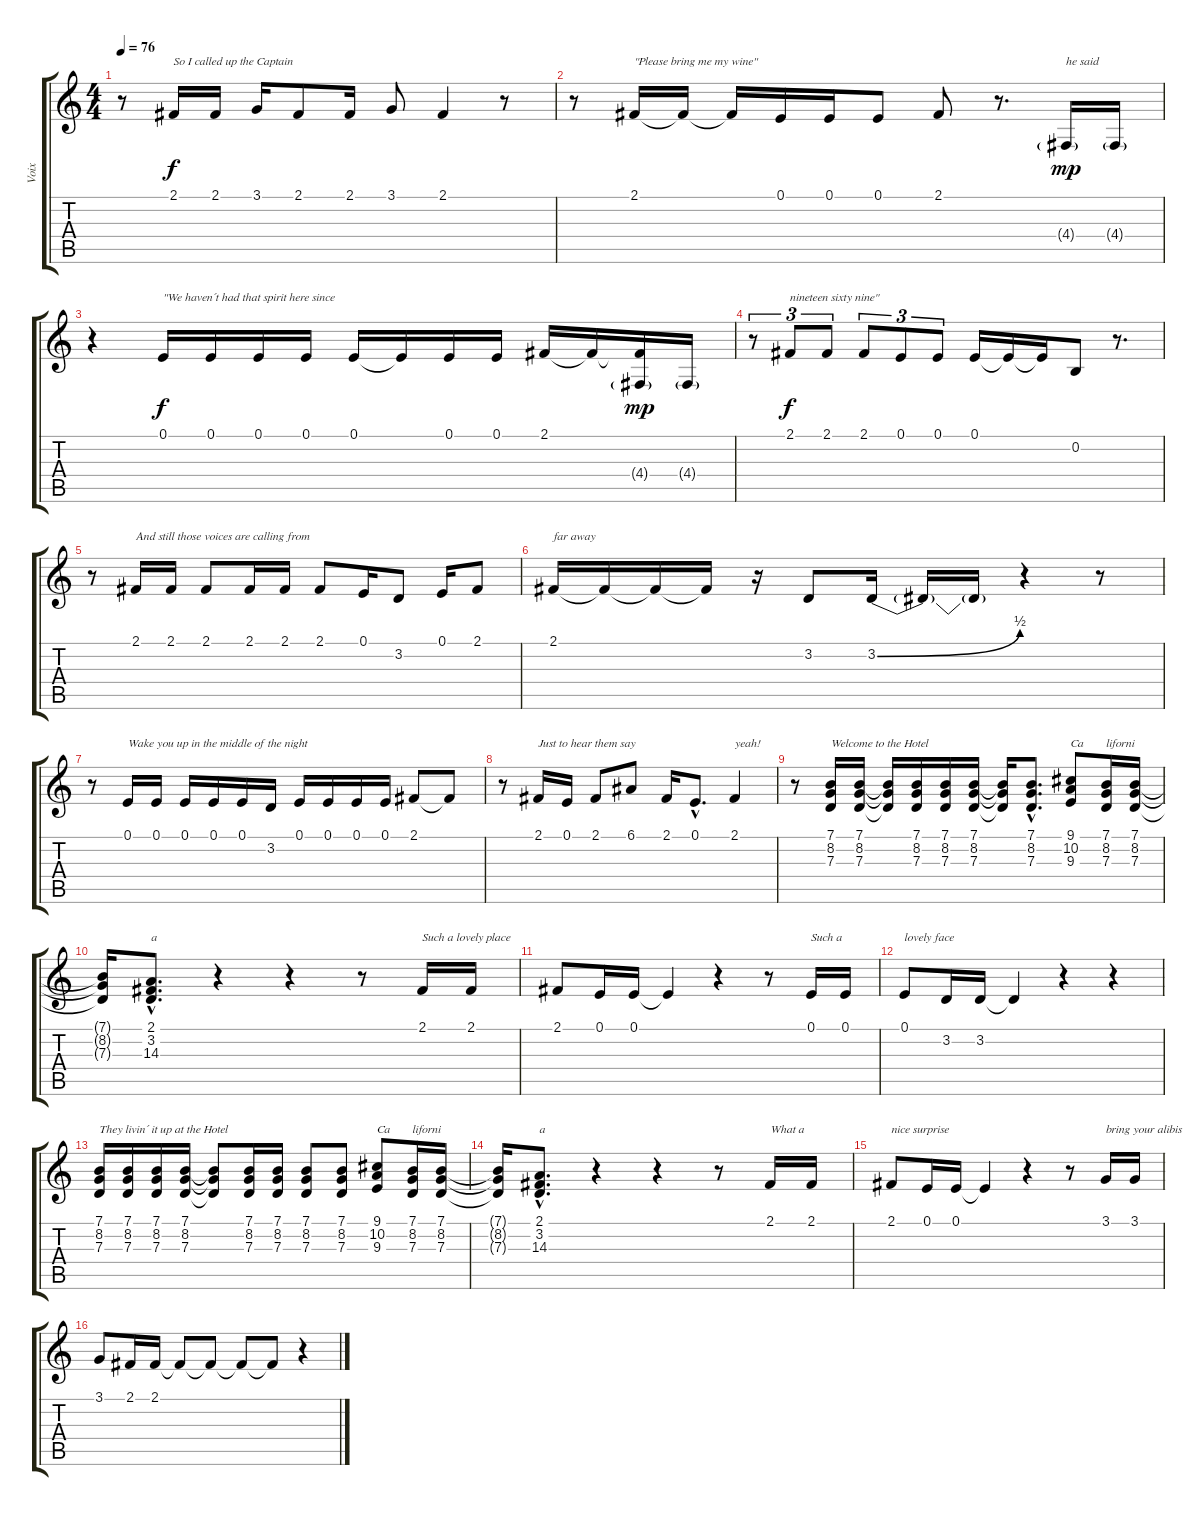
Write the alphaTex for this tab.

\track ("Voix" "Voix") {instrument lead1square}
\staff {score tabs}
\tuning (E4 B3 G3 D3 A2 E2) {hide}
\ts (4 4)
\tempo 76
\clef g2
\ks c
r.8{dy f} 2.1.16{txt "So I called up the Captain"} 2.1.16 3.1.16 2.1.8 2.1.16 3.1.8 2.1.4 r.8 |
r.8 2.1.16{txt "\"Please bring me my wine\""} 2.1{t}.16 2.1{t}.16 0.1.16 0.1.16 0.1.8 2.1.8 r.8{d} 4.4{g}.16{txt "he said" dy mp} 4.4{g}.16 |
r.4 0.1.16{txt "\"We haven´t had that spirit here since" dy f} 0.1.16 0.1.16 0.1.16 0.1.16 0.1{t}.16 0.1.16 0.1.16 2.1.16 2.1{t}.16 (2.1{t} 4.4{g}).16{dy mp} 4.4{g}.16 |
r.8{tu (3 2)} 2.1.8{tu (3 2) txt "nineteen sixty nine\"" dy f} 2.1.8{tu (3 2)} 2.1.8{tu (3 2)} 0.1.8{tu (3 2)} 0.1.8{tu (3 2)} 0.1.16 0.1{t}.16 0.1{t}.16 0.2.8 r.8{d} |
r.8 2.1.16{txt "And still those voices are calling from"} 2.1.16 2.1.8 2.1.16 2.1.16 2.1.8 0.1.16 3.2.8 0.1.16 2.1.8 |
2.1.16{txt "far away"} 2.1{t}.16 2.1{t}.16 2.1{t}.16 r.16 3.2.8 3.2{be (bend 0 0 60 2)}.16 3.2{t}.16 3.2{t}.16 r.4 r.8 |
r.8 0.1.16{txt "Wake you up in the middle of the night "} 0.1.16 0.1.16 0.1.16 0.1.16 3.2.16 0.1.16 0.1.16 0.1.16 0.1.16 2.1.8 2.1{t}.8 |
r.8 2.1.16{txt "Just to hear them say"} 0.1.16 2.1.8 6.1.8 2.1.16 0.1{hac}.8{d} 2.1.4{txt "yeah!"} |
r.8 (7.1 8.2 7.3).16{txt "Welcome to the Hotel "} (7.1 8.2 7.3).16 (7.1{t} 8.2{t} 7.3{t}).16 (7.1 8.2 7.3).16 (7.1 8.2 7.3).16 (7.1 8.2 7.3).16 (7.1{t} 8.2{t} 7.3{t}).16 (7.1{hac} 8.2{hac} 7.3{hac}).8{d} (9.1 10.2 9.3).8{txt "Ca"} (7.1 8.2 7.3).16{txt "liforni"} (7.1 8.2 7.3).16 |
(7.1{t} 8.2{t} 7.3{t}).16 (2.1{hac} 3.2{hac} 14.3{hac}).8{d txt "a"} r.4 r.4 r.8 2.1.16{txt "Such a lovely place "} 2.1.16 |
2.1.8 0.1.16 0.1.16 0.1{t}.4 r.4 r.8 0.1.16{txt "Such a"} 0.1.16 |
0.1.8{txt "lovely face "} 3.2.16 3.2.16 3.2{t}.4 r.4 r.4 |
(7.1 8.2 7.3).16{txt "They livin´ it up at the Hotel "} (7.1 8.2 7.3).16 (7.1 8.2 7.3).16 (7.1 8.2 7.3).16 (7.1{t} 8.2{t} 7.3{t}).8 (7.1 8.2 7.3).16 (7.1 8.2 7.3).16 (7.1 8.2 7.3).8 (7.1 8.2 7.3).8 (9.1 10.2 9.3).8{txt "Ca"} (7.1 8.2 7.3).16{txt "liforni"} (7.1 8.2 7.3).16 |
(7.1{t} 8.2{t} 7.3{t}).16 (2.1{hac} 3.2{hac} 14.3{hac}).8{d txt "a"} r.4 r.4 r.8 2.1.16{txt "What a"} 2.1.16 |
2.1.8{txt "nice surprise"} 0.1.16 0.1.16 0.1{t}.4 r.4 r.8 3.1.16{txt "bring your alibis"} 3.1.16 |
3.1.8 2.1.16 2.1.16 2.1{t}.8 2.1{t}.8 2.1{t}.8 2.1{t}.8 r.4
